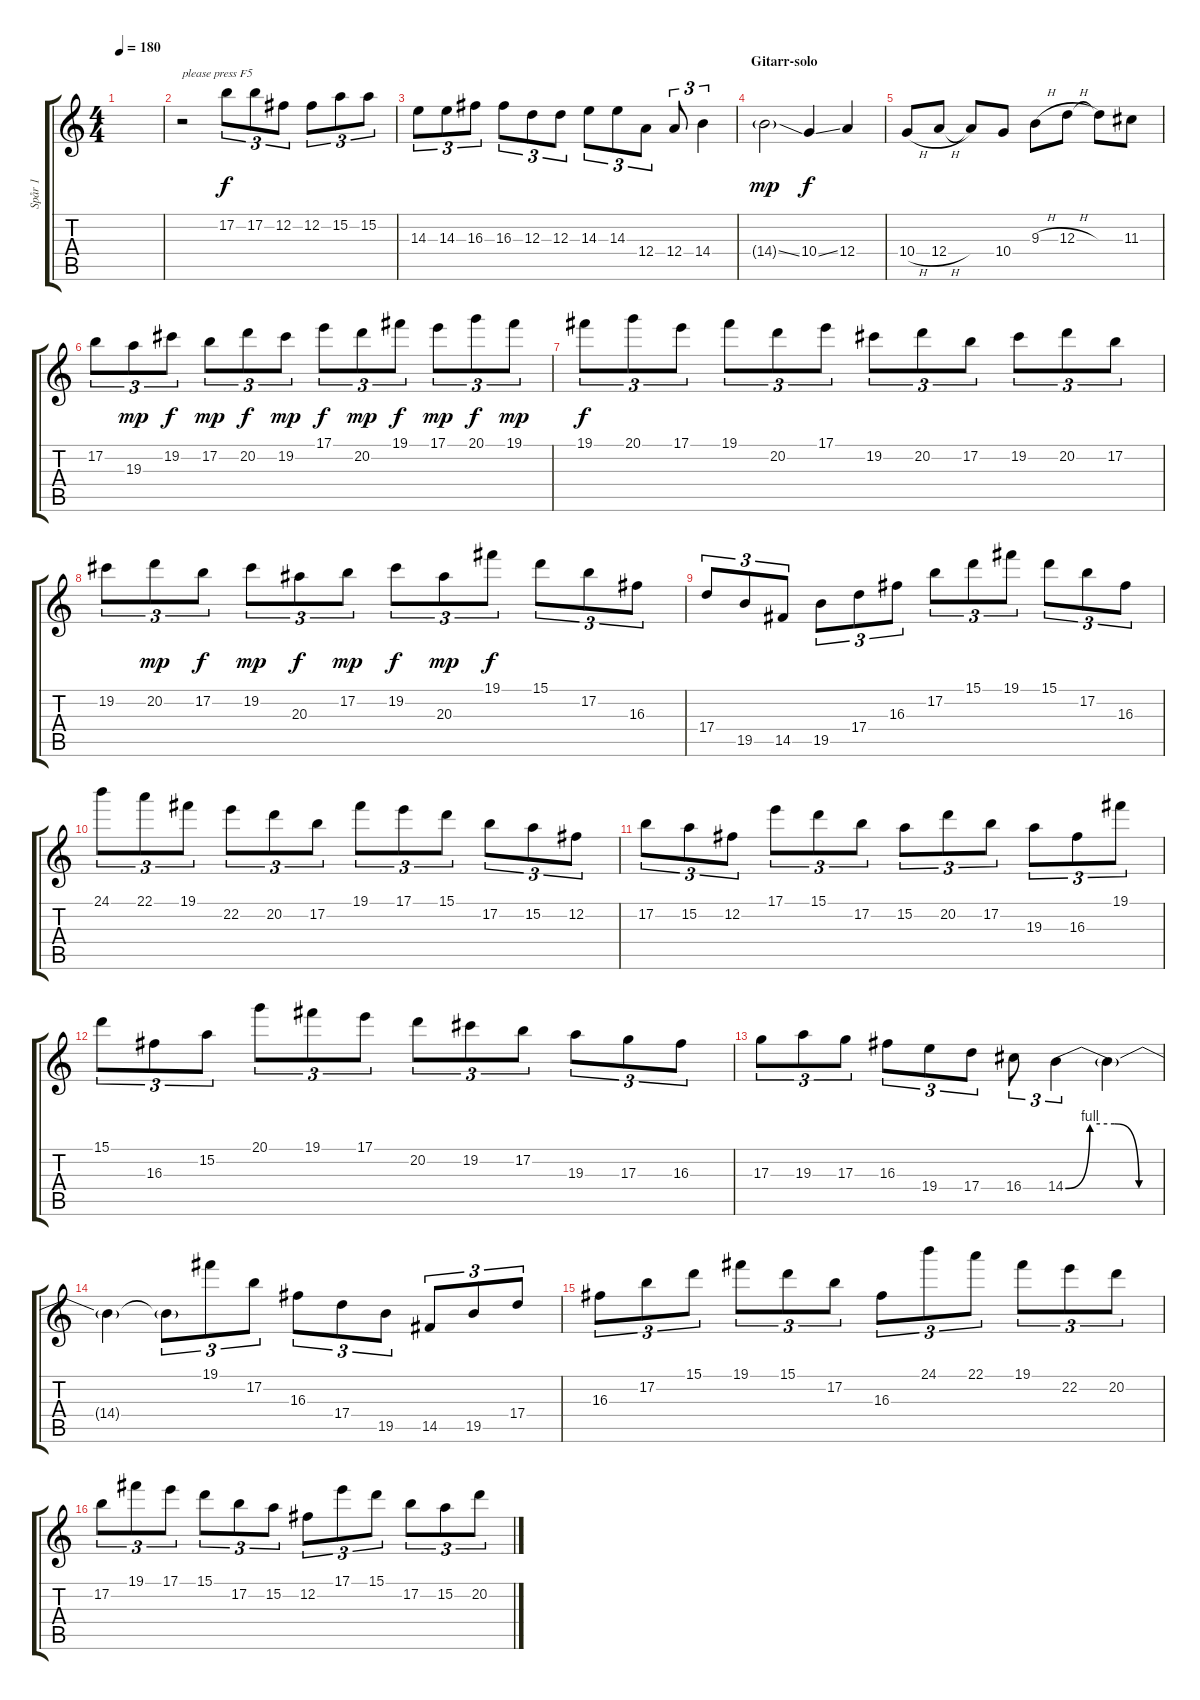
\track ("Spår 1" "Spår 1") {instrument overdrivenguitar}
\staff {score tabs}
\tuning (B3 Gb3 D3 A2 E2 B1) {hide}
\ts (4 4)
\tempo 180
\clef g2
\ks c
|
r.2{txt "please press F5"} 17.2.8{tu (3 2)} 17.2.8{tu (3 2)} 12.2.8{tu (3 2)} 12.2.8{tu (3 2)} 15.2.8{tu (3 2)} 15.2.8{tu (3 2)} |
14.3.8{tu (3 2)} 14.3.8{tu (3 2)} 16.3.8{tu (3 2)} 16.3.8{tu (3 2)} 12.3.8{tu (3 2)} 12.3.8{tu (3 2)} 14.3.8{tu (3 2)} 14.3.8{tu (3 2)} 12.4.8{tu (3 2)} 12.4.8{tu (3 2)} 14.4.4{tu (3 2)} |
\section ("" "Gitarr-solo")
14.4{ss g}.2{dy mp volume 16} 10.4{ss}.4{dy f} 12.4.4 |
10.4{h}.8 12.4{h}.8 12.4{t}.8 10.4.8 9.3{h}.8 12.3{h}.8 12.3{t}.8 11.3.8 |
17.2.8{tu (3 2)} 19.3.8{tu (3 2) dy mp} 19.2.8{tu (3 2) dy f} 17.2.8{tu (3 2) dy mp} 20.2.8{tu (3 2) dy f} 19.2.8{tu (3 2) dy mp} 17.1.8{tu (3 2) dy f} 20.2.8{tu (3 2) dy mp} 19.1.8{tu (3 2) dy f} 17.1.8{tu (3 2) dy mp} 20.1.8{tu (3 2) dy f} 19.1.8{tu (3 2) dy mp} |
19.1.8{tu (3 2) dy f} 20.1.8{tu (3 2)} 17.1.8{tu (3 2)} 19.1.8{tu (3 2)} 20.2.8{tu (3 2)} 17.1.8{tu (3 2)} 19.2.8{tu (3 2)} 20.2.8{tu (3 2)} 17.2.8{tu (3 2)} 19.2.8{tu (3 2)} 20.2.8{tu (3 2)} 17.2.8{tu (3 2)} |
19.2.8{tu (3 2)} 20.2.8{tu (3 2) dy mp} 17.2.8{tu (3 2) dy f} 19.2.8{tu (3 2) dy mp} 20.3.8{tu (3 2) dy f} 17.2.8{tu (3 2) dy mp} 19.2.8{tu (3 2) dy f} 20.3.8{tu (3 2) dy mp} 19.1.8{tu (3 2) dy f} 15.1.8{tu (3 2)} 17.2.8{tu (3 2)} 16.3.8{tu (3 2)} |
17.4.8{tu (3 2)} 19.5.8{tu (3 2)} 14.5.8{tu (3 2)} 19.5.8{tu (3 2)} 17.4.8{tu (3 2)} 16.3.8{tu (3 2)} 17.2.8{tu (3 2)} 15.1.8{tu (3 2)} 19.1.8{tu (3 2)} 15.1.8{tu (3 2)} 17.2.8{tu (3 2)} 16.3.8{tu (3 2)} |
24.1.8{tu (3 2)} 22.1.8{tu (3 2)} 19.1.8{tu (3 2)} 22.2.8{tu (3 2)} 20.2.8{tu (3 2)} 17.2.8{tu (3 2)} 19.1.8{tu (3 2)} 17.1.8{tu (3 2)} 15.1.8{tu (3 2)} 17.2.8{tu (3 2)} 15.2.8{tu (3 2)} 12.2.8{tu (3 2)} |
17.2.8{tu (3 2)} 15.2.8{tu (3 2)} 12.2.8{tu (3 2)} 17.1.8{tu (3 2)} 15.1.8{tu (3 2)} 17.2.8{tu (3 2)} 15.2.8{tu (3 2)} 20.2.8{tu (3 2)} 17.2.8{tu (3 2)} 19.3.8{tu (3 2)} 16.3.8{tu (3 2)} 19.1.8{tu (3 2)} |
15.1.8{tu (3 2)} 16.3.8{tu (3 2)} 15.2.8{tu (3 2)} 20.1.8{tu (3 2)} 19.1.8{tu (3 2)} 17.1.8{tu (3 2)} 20.2.8{tu (3 2)} 19.2.8{tu (3 2)} 17.2.8{tu (3 2)} 19.3.8{tu (3 2)} 17.3.8{tu (3 2)} 16.3.8{tu (3 2)} |
17.3.8{tu (3 2)} 19.3.8{tu (3 2)} 17.3.8{tu (3 2)} 16.3.8{tu (3 2)} 19.4.8{tu (3 2)} 17.4.8{tu (3 2)} 16.4.8{tu (3 2)} 14.4{be (custom 0 0 15 4 30 4 45 0 60 0)}.4{tu (3 2)} 14.4{t}.4 |
14.4{t}.4 14.4{t}.8{tu (3 2)} 19.1.8{tu (3 2)} 17.2.8{tu (3 2)} 16.3.8{tu (3 2)} 17.4.8{tu (3 2)} 19.5.8{tu (3 2)} 14.5.8{tu (3 2)} 19.5.8{tu (3 2)} 17.4.8{tu (3 2)} |
16.3.8{tu (3 2)} 17.2.8{tu (3 2)} 15.1.8{tu (3 2)} 19.1.8{tu (3 2)} 15.1.8{tu (3 2)} 17.2.8{tu (3 2)} 16.3.8{tu (3 2)} 24.1.8{tu (3 2)} 22.1.8{tu (3 2)} 19.1.8{tu (3 2)} 22.2.8{tu (3 2)} 20.2.8{tu (3 2)} |
17.2.8{tu (3 2)} 19.1.8{tu (3 2)} 17.1.8{tu (3 2)} 15.1.8{tu (3 2)} 17.2.8{tu (3 2)} 15.2.8{tu (3 2)} 12.2.8{tu (3 2)} 17.1.8{tu (3 2)} 15.1.8{tu (3 2)} 17.2.8{tu (3 2)} 15.2.8{tu (3 2)} 20.2.8{tu (3 2)}
